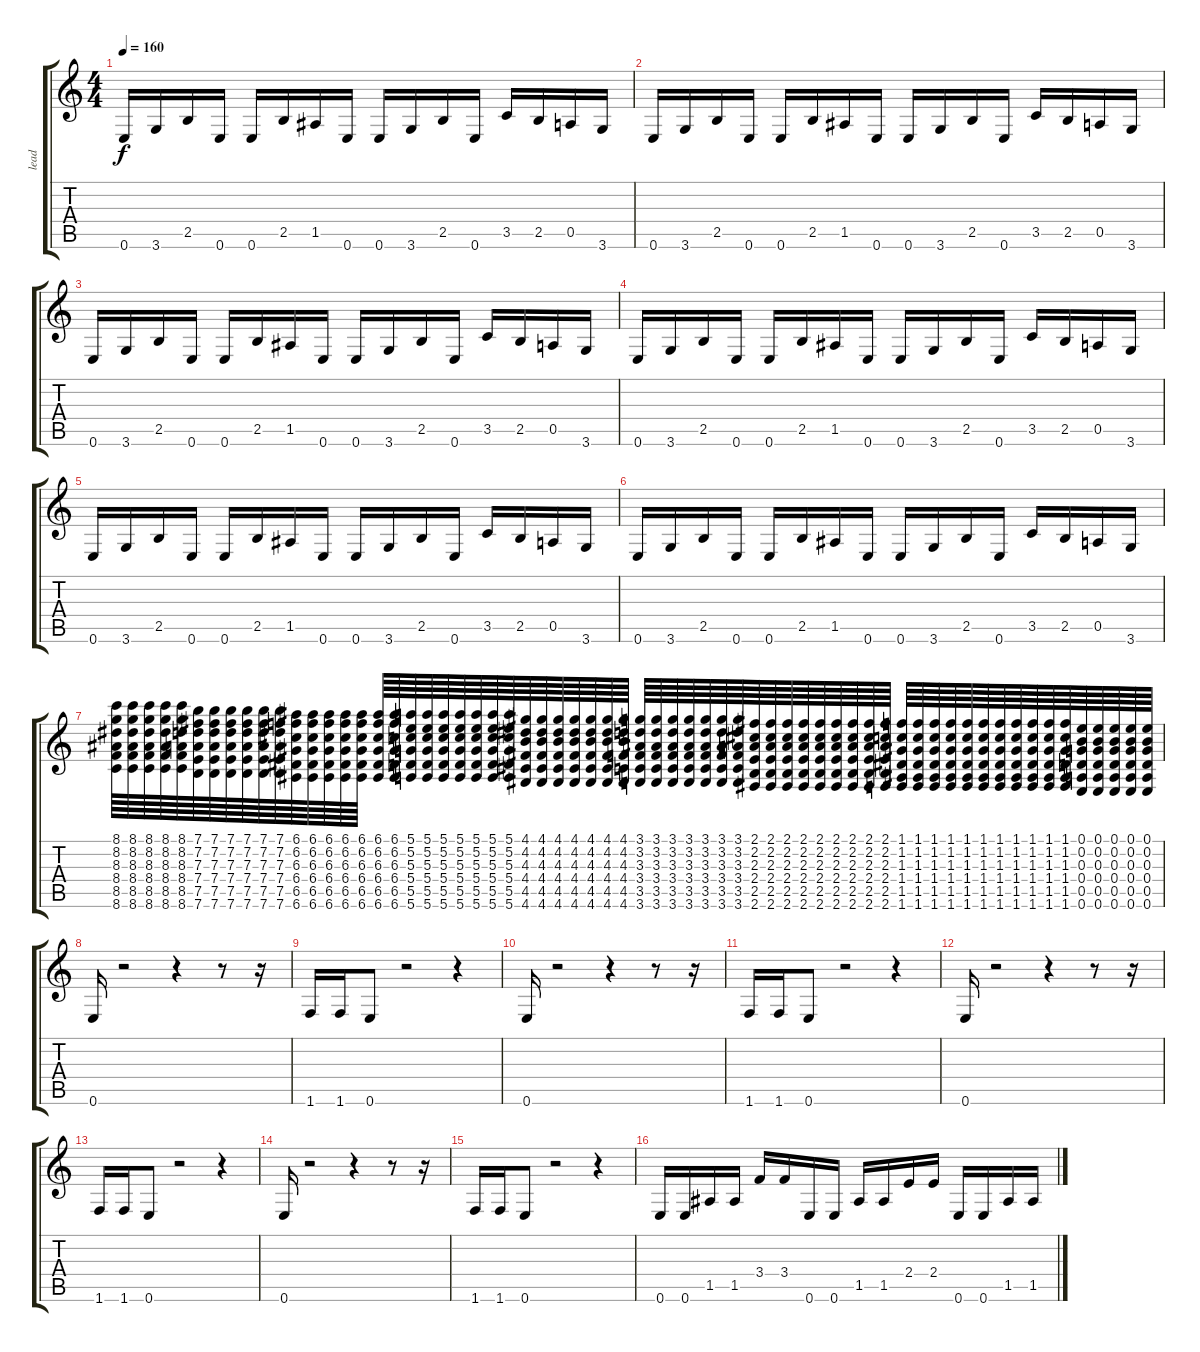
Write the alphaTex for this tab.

\track ("lead" "lead") {instrument distortionguitar}
\staff {score tabs}
\tuning (E4 B3 G3 D3 A2 E2) {hide}
\ts (4 4)
\tempo 160
\clef g2
\ks c
0.6.16{dy f} 3.6.16 2.5.16 0.6.16 0.6.16 2.5.16 1.5.16 0.6.16 0.6.16 3.6.16 2.5.16 0.6.16 3.5.16 2.5.16 0.5.16 3.6.16 |
0.6.16 3.6.16 2.5.16 0.6.16 0.6.16 2.5.16 1.5.16 0.6.16 0.6.16 3.6.16 2.5.16 0.6.16 3.5.16 2.5.16 0.5.16 3.6.16 |
0.6.16 3.6.16 2.5.16 0.6.16 0.6.16 2.5.16 1.5.16 0.6.16 0.6.16 3.6.16 2.5.16 0.6.16 3.5.16 2.5.16 0.5.16 3.6.16 |
0.6.16 3.6.16 2.5.16 0.6.16 0.6.16 2.5.16 1.5.16 0.6.16 0.6.16 3.6.16 2.5.16 0.6.16 3.5.16 2.5.16 0.5.16 3.6.16 |
0.6.16 3.6.16 2.5.16 0.6.16 0.6.16 2.5.16 1.5.16 0.6.16 0.6.16 3.6.16 2.5.16 0.6.16 3.5.16 2.5.16 0.5.16 3.6.16 |
0.6.16 3.6.16 2.5.16 0.6.16 0.6.16 2.5.16 1.5.16 0.6.16 0.6.16 3.6.16 2.5.16 0.6.16 3.5.16 2.5.16 0.5.16 3.6.16 |
(8.1 8.2 8.3 8.4 8.5 8.6).64{balance 0 instrument guitarfretnoise} (8.1 8.2 8.3 8.4 8.5 8.6).64 (8.1 8.2 8.3 8.4 8.5 8.6).64 (8.1 8.2 8.3 8.4 8.5 8.6).64 (8.1 8.2 8.3 8.4 8.5 8.6).64 (7.1 7.2 7.3 7.4 7.5 7.6).64 (7.1 7.2 7.3 7.4 7.5 7.6).64 (7.1 7.2 7.3 7.4 7.5 7.6).64 (7.1 7.2 7.3 7.4 7.5 7.6).64 (7.1 7.2 7.3 7.4 7.5 7.6).64 (7.1 7.2 7.3 7.4 7.5 7.6).64 (6.1 6.2 6.3 6.4 6.5 6.6).64 (6.1 6.2 6.3 6.4 6.5 6.6).64 (6.1 6.2 6.3 6.4 6.5 6.6).64 (6.1 6.2 6.3 6.4 6.5 6.6).64 (6.1 6.2 6.3 6.4 6.5 6.6).64 (6.1 6.2 6.3 6.4 6.5 6.6).64 (6.1 6.2 6.3 6.4 6.5 6.6).64 (5.1 5.2 5.3 5.4 5.5 5.6).64 (5.1 5.2 5.3 5.4 5.5 5.6).64 (5.1 5.2 5.3 5.4 5.5 5.6).64 (5.1 5.2 5.3 5.4 5.5 5.6).64 (5.1 5.2 5.3 5.4 5.5 5.6).64 (5.1 5.2 5.3 5.4 5.5 5.6).64 (5.1 5.2 5.3 5.4 5.5 5.6).64 (4.1 4.2 4.3 4.4 4.5 4.6).64 (4.1 4.2 4.3 4.4 4.5 4.6).64 (4.1 4.2 4.3 4.4 4.5 4.6).64 (4.1 4.2 4.3 4.4 4.5 4.6).64 (4.1 4.2 4.3 4.4 4.5 4.6).64 (4.1 4.2 4.3 4.4 4.5 4.6).64 (4.1 4.2 4.3 4.4 4.5 4.6).64 (3.1 3.2 3.3 3.4 3.5 3.6).64 (3.1 3.2 3.3 3.4 3.5 3.6).64 (3.1 3.2 3.3 3.4 3.5 3.6).64 (3.1 3.2 3.3 3.4 3.5 3.6).64 (3.1 3.2 3.3 3.4 3.5 3.6).64 (3.1 3.2 3.3 3.4 3.5 3.6).64 (3.1 3.2 3.3 3.4 3.5 3.6).64 (2.1 2.2 2.3 2.4 2.5 2.6).64 (2.1 2.2 2.3 2.4 2.5 2.6).64 (2.1 2.2 2.3 2.4 2.5 2.6).64 (2.1 2.2 2.3 2.4 2.5 2.6).64 (2.1 2.2 2.3 2.4 2.5 2.6).64 (2.1 2.2 2.3 2.4 2.5 2.6).64 (2.1 2.2 2.3 2.4 2.5 2.6).64 (2.1 2.2 2.3 2.4 2.5 2.6).64 (2.1 2.2 2.3 2.4 2.5 2.6).64 (1.1 1.2 1.3 1.4 1.5 1.6).64 (1.1 1.2 1.3 1.4 1.5 1.6).64 (1.1 1.2 1.3 1.4 1.5 1.6).64 (1.1 1.2 1.3 1.4 1.5 1.6).64 (1.1 1.2 1.3 1.4 1.5 1.6).64 (1.1 1.2 1.3 1.4 1.5 1.6).64 (1.1 1.2 1.3 1.4 1.5 1.6).64 (1.1 1.2 1.3 1.4 1.5 1.6).64 (1.1 1.2 1.3 1.4 1.5 1.6).64 (1.1 1.2 1.3 1.4 1.5 1.6).64 (1.1 1.2 1.3 1.4 1.5 1.6).64 (0.1 0.2 0.3 0.4 0.5 0.6).64 (0.1 0.2 0.3 0.4 0.5 0.6).64 (0.1 0.2 0.3 0.4 0.5 0.6).64 (0.1 0.2 0.3 0.4 0.5 0.6).64 (0.1 0.2 0.3 0.4 0.5 0.6).64 |
0.6.16{balance 13 instrument distortionguitar} r.2 r.4 r.8 r.16 |
1.6.16 1.6.16 0.6.8 r.2 r.4 |
0.6.16 r.2 r.4 r.8 r.16 |
1.6.16 1.6.16 0.6.8 r.2 r.4 |
0.6.16 r.2 r.4 r.8 r.16 |
1.6.16 1.6.16 0.6.8 r.2 r.4 |
0.6.16 r.2 r.4 r.8 r.16 |
1.6.16 1.6.16 0.6.8 r.2 r.4 |
0.6.16 0.6.16 1.5.16 1.5.16 3.4.16 3.4.16 0.6.16 0.6.16 1.5.16 1.5.16 2.4.16 2.4.16 0.6.16 0.6.16 1.5.16 1.5.16
